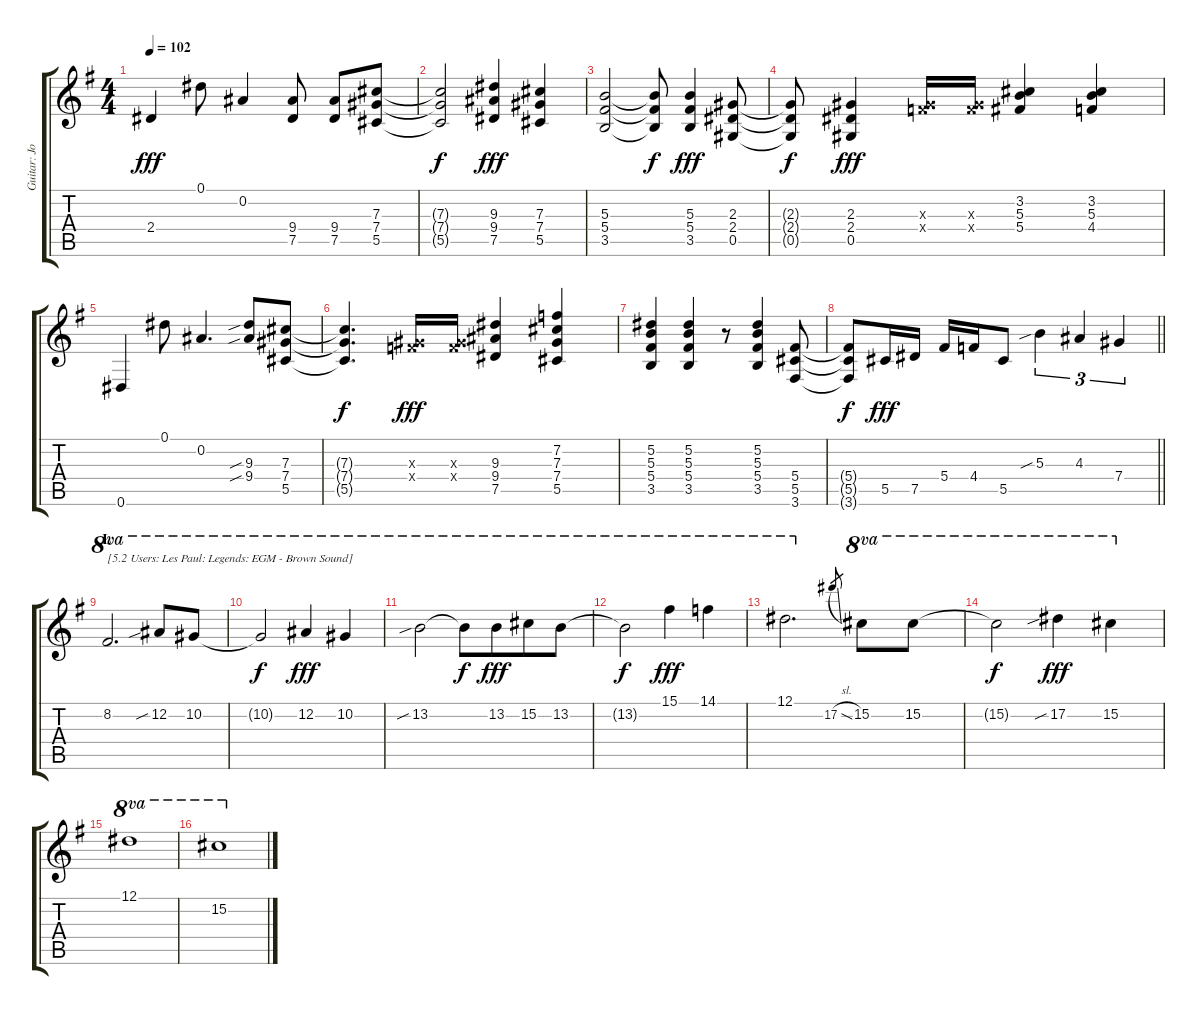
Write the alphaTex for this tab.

\track ("Guitar: Jon" "Guitar: Jo") {instrument electricguitarclean}
\staff {score tabs}
\tuning (Eb4 Bb3 Gb3 Db3 Ab2 Eb2) {hide}
\ts (4 4)
\tempo 102
\clef g2
\ks g
2.4.4{dy fff} 0.1.8 0.2.4 (9.4 7.5).8 (9.4 7.5).8 (7.3 7.4 5.5).8 |
(7.3{t} 7.4{t} 5.5{t}).2{dy f} (9.3 9.4 7.5).4{dy fff} (7.3 7.4 5.5).4 |
(5.3 5.4 3.5).2 (5.3{t} 5.4{t} 3.5{t}).8{dy f} (5.3 5.4 3.5).4{dy fff} (2.3 2.4 0.5).8 |
(2.3{t} 2.4{t} 0.5{t}).8{dy f} (2.3 2.4 0.5).4{dy fff} (2.3{x} 4.4{x}).16 (2.3{x} 4.4{x}).16 (3.2 5.3 5.4).4 (3.2 5.3 4.4).4 |
0.6.4 0.1.8 0.2.4{d} (9.3{sib} 9.4{sib}).8 (7.3 7.4 5.5).8 |
(7.3{t} 7.4{t} 5.5{t}).4{d dy f} (2.3{x} 4.4{x}).16{dy fff} (2.3{x} 4.4{x}).16 (9.3 9.4 7.5).4 (7.2 7.3 7.4 5.5).4 |
(5.2 5.3 5.4 3.5).4 (5.2 5.3 5.4 3.5).4 r.8 (5.2 5.3 5.4 3.5).4 (5.4 5.5 3.6).8 |
\barLineRight lightlight
(5.4{t} 5.5{t} 3.6{t}).8{dy f} 5.5.16{dy fff} 7.5.16 5.4.16 4.4.16 5.5.8 5.3{sib}.4{tu (3 2)} 4.3.4{tu (3 2)} 7.4.4{tu (3 2)} |
\section ("" "L")
8.2.2{d ot 8va txt "[5.2 Users: Les Paul: Legends: EGM - Brown Sound]" volume 16 instrument overdrivenguitar} 12.2{sib}.8{ot 8va} 10.2.8{ot 8va} |
10.2{t}.2{ot 8va dy f} 12.2.4{ot 8va dy fff} 10.2.4{ot 8va} |
13.2{sib}.2{ot 8va} 13.2{t}.8{ot 8va dy f} 13.2.8{ot 8va dy fff beam merge} 15.2.8{ot 8va} 13.2.8{ot 8va} |
13.2{t}.2{ot 8va dy f} 15.1.4{ot 8va dy fff} 14.1.4{ot 8va} |
12.1.2{d ot 8va} 17.2{sl}.8{gr} 15.2.8{ot 8va} 15.2.8{ot 8va} |
15.2{t}.2{ot 8va dy f} 17.2{sib}.4{ot 8va dy fff} 15.2.4{ot 8va} |
12.1.1{ot 8va} |
15.2.1{ot 8va}
